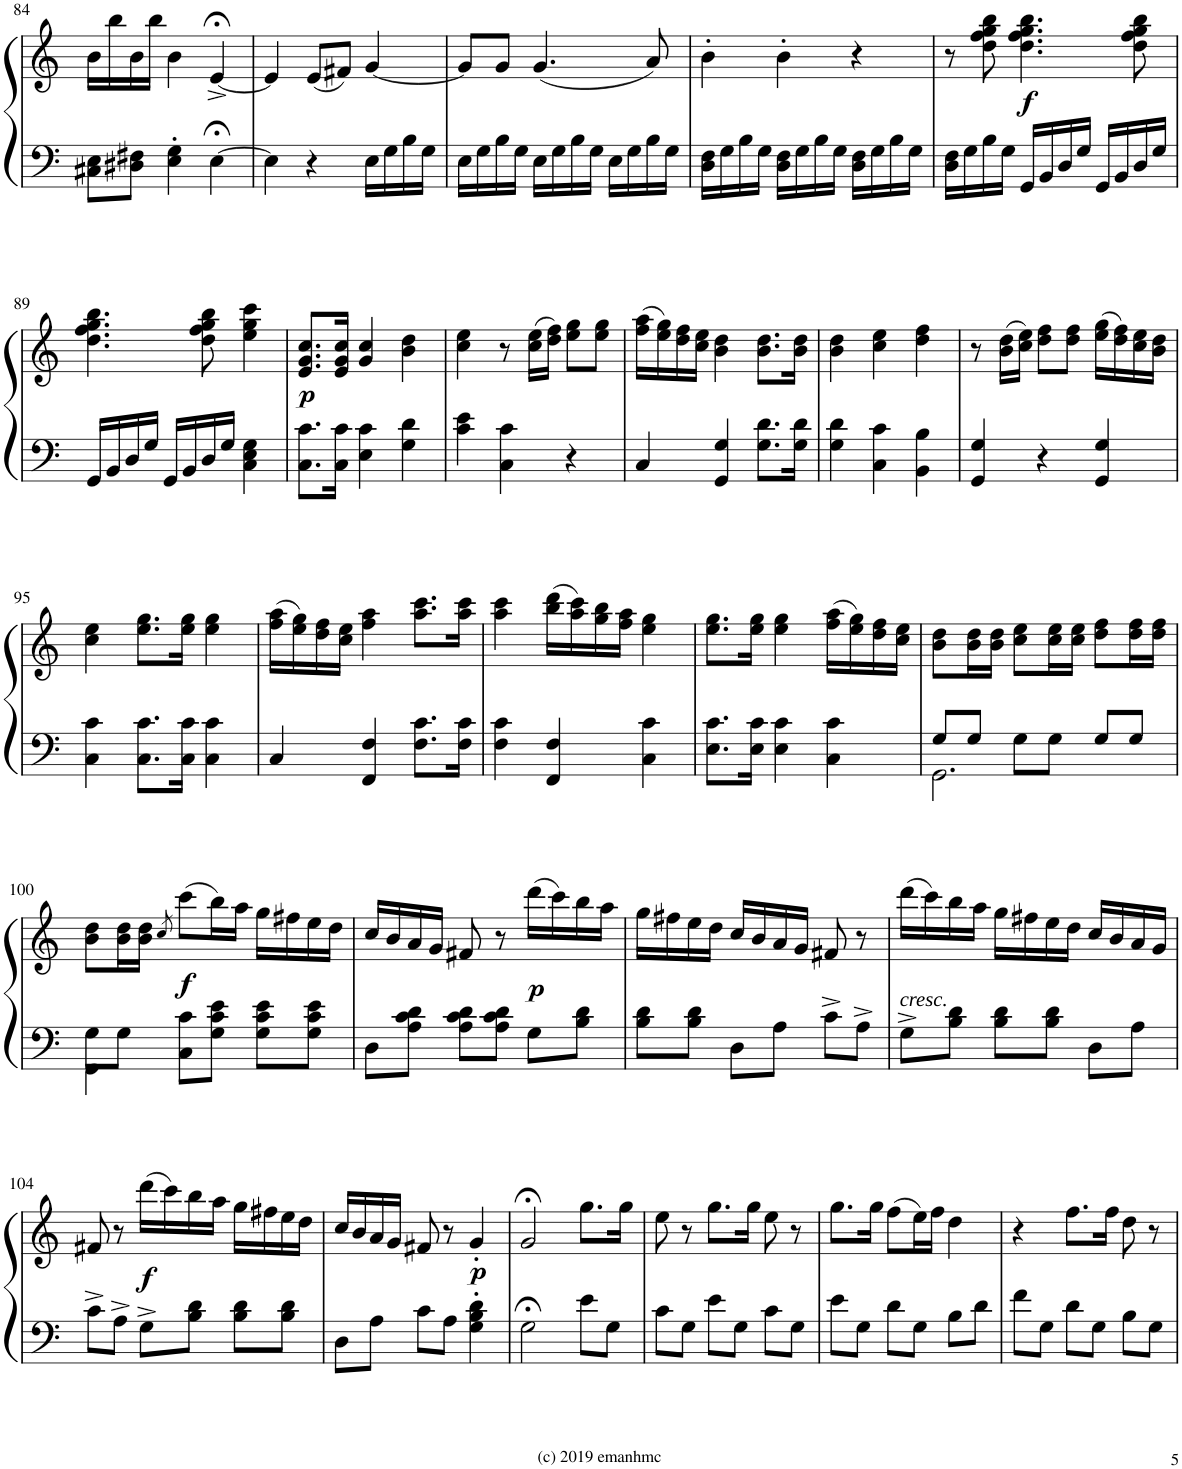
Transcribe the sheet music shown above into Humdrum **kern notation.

**kern	**kern	**dynam
*part1	*part1	*part1
*staff2	*staff1	*staff1/2
*I"Piano	*	*
*I'Pno.	*	*
!!LO:PB:g=z
*clefF4	*clefG2	*
*k[]	*k[]	*
*M3/4	*M3/4	*
=84	=84	=84
8C#X\ 8E\L	16b\LL	.
.	16bb\	.
8D#X\ 8F#X\J	16b\	.
.	16bb\JJ	.
4E\' 4G\'	4b\	.
[4E;<\	[4e;<^/	.
=85	=85	=85
4E\]	4e/]	.
4r	(8e/L	.
.	8f#X/J)	.
16E\LL	[4g/	.
16G\	.	.
16B\	.	.
16G\JJ	.	.
=86	=86	=86
16E\LL	8g/L]	.
16G\	.	.
16B\	8g/J	.
16G\JJ	.	.
16E\LL	(4.g/	.
16G\	.	.
16B\	.	.
16G\JJ	.	.
16E\LL	.	.
16G\	.	.
16B\	8a/)	.
16G\JJ	.	.
=87	=87	=87
16D\ 16F\LL	4b'\	.
16G\	.	.
16B\	.	.
16G\JJ	.	.
16D\ 16F\LL	4b'\	.
16G\	.	.
16B\	.	.
16G\JJ	.	.
16D\ 16F\LL	4r	.
16G\	.	.
16B\	.	.
16G\JJ	.	.
=88	=88	=88
16D\ 16F\LL	8r	.
16G\	.	.
16B\	8dd\ 8ff\ 8gg\ 8bb\	.
16G\JJ	.	.
!	!	!LO:DY:b
16GG/LL	4.dd\ 4.ff\ 4.gg\ 4.bb\	f
16BB/	.	.
16D/	.	.
16G/JJ	.	.
16GG/LL	.	.
16BB/	.	.
16D/	8dd\ 8ff\ 8gg\ 8bb\	.
16G/JJ	.	.
!!LO:LB:g=z
=89	=89	=89
16GG/LL	4.dd\ 4.ff\ 4.gg\ 4.bb\	.
16BB/	.	.
16D/	.	.
16G/JJ	.	.
16GG/LL	.	.
16BB/	.	.
16D/	8dd\ 8ff\ 8gg\ 8bb\	.
16G/JJ	.	.
4C\ 4E\ 4G\	4ee\ 4gg\ 4ccc\	.
=90	=90	=90
!	!	!LO:DY:b
8.C\ 8.c\L	8.e/ 8.g/ 8.cc/L	p
16C\ 16c\Jk	16e/ 16g/ 16cc/Jk	.
4E\ 4c\	4g/ 4cc/	.
4G\ 4d\	4b\ 4dd\	.
=91	=91	=91
4c\ 4e\	4cc\ 4ee\	.
4C\ 4c\	8r	.
.	(16cc\ 16ee\LL	.
.	16dd\ 16ff\JJ)	.
4r	8ee\ 8gg\L	.
.	8ee\ 8gg\J	.
=92	=92	=92
4C/	(16ff\ 16aa\LL	.
.	16ee\ 16gg\)	.
.	16dd\ 16ff\	.
.	16cc\ 16ee\JJ	.
4GG/ 4G/	4b\ 4dd\	.
8.G\ 8.d\L	8.b\ 8.dd\L	.
16G\ 16d\Jk	16b\ 16dd\Jk	.
=93	=93	=93
4G\ 4d\	4b\ 4dd\	.
4C\ 4c\	4cc\ 4ee\	.
4BB\ 4B\	4dd\ 4ff\	.
=94	=94	=94
4GG/ 4G/	8r	.
.	(16b\ 16dd\LL	.
.	16cc\ 16ee\JJ)	.
4r	8dd\ 8ff\L	.
.	8dd\ 8ff\J	.
4GG/ 4G/	(16ee\ 16gg\LL	.
.	16dd\ 16ff\)	.
.	16cc\ 16ee\	.
.	16b\ 16dd\JJ	.
!!LO:LB:g=z
=95	=95	=95
4C\ 4c\	4cc\ 4ee\	.
8.C\ 8.c\L	8.ee\ 8.gg\L	.
16C\ 16c\Jk	16ee\ 16gg\Jk	.
4C\ 4c\	4ee\ 4gg\	.
=96	=96	=96
4C/	(16ff\ 16aa\LL	.
.	16ee\ 16gg\)	.
.	16dd\ 16ff\	.
.	16cc\ 16ee\JJ	.
4FF/ 4F/	4ff\ 4aa\	.
8.F\ 8.c\L	8.aa\ 8.ccc\L	.
16F\ 16c\Jk	16aa\ 16ccc\Jk	.
=97	=97	=97
4F\ 4c\	4aa\ 4ccc\	.
4FF/ 4F/	(16bb\ 16ddd\LL	.
.	16aa\ 16ccc\)	.
.	16gg\ 16bb\	.
.	16ff\ 16aa\JJ	.
4C\ 4c\	4ee\ 4gg\	.
=98	=98	=98
8.E\ 8.c\L	8.ee\ 8.gg\L	.
16E\ 16c\Jk	16ee\ 16gg\Jk	.
4E\ 4c\	4ee\ 4gg\	.
4C\ 4c\	(16ff\ 16aa\LL	.
.	16ee\ 16gg\)	.
.	16dd\ 16ff\	.
.	16cc\ 16ee\JJ	.
=99	=99	=99
*^	*	*
2.GG\	8G/L	8b\ 8dd\L	.
.	8G/J	16b\ 16dd\L	.
.	.	16b\ 16dd\JJ	.
.	8G\L	8cc\ 8ee\L	.
.	8G\J	16cc\ 16ee\L	.
.	.	16cc\ 16ee\JJ	.
.	8G/L	8dd\ 8ff\L	.
.	8G/J	16dd\ 16ff\L	.
.	.	16dd\ 16ff\JJ	.
!!LO:LB:g=z
=100	=100	=100	=100
4GG\	8G\L	8b\ 8dd\L	.
.	8G\J	16b\ 16dd\L	.
.	.	16b\ 16dd\JJ	.
.	.	8qcc/	.
!	!	!	!LO:DY:b
8C\ 8c\L	2ryy	(8ccc\L	f
8G\ 8c\ 8e\J	.	16bb\L)	.
.	.	16aa\JJ	.
8G\ 8c\ 8e\L	.	16gg\LL	.
.	.	16ff#X\	.
8G\ 8c\ 8e\J	.	16ee\	.
.	.	16dd\JJ	.
*v	*v	*	*
=101	=101	=101
8D\L	16cc/LL	.
.	16b/	.
8A\ 8c\ 8d\J	16a/	.
.	16g/JJ	.
8A\ 8c\ 8d\L	8f#X/	.
8A\ 8c\ 8d\J	8r	.
!	!	!LO:DY:b
8G\L	(16ddd\LL	p
.	16ccc\)	.
8B\ 8d\J	16bb\	.
.	16aa\JJ	.
=102	=102	=102
8B\ 8d\L	16gg\LL	.
.	16ff#X\	.
8B\ 8d\J	16ee\	.
.	16dd\JJ	.
8D\L	16cc/LL	.
.	16b/	.
8A\J	16a/	.
.	16g/JJ	.
8c^\L	8f#X/	.
8A^\J	8r	.
=103	=103	=103
!LO:TX:a:i:t=cresc.	!	!
8G^\L	(16ddd\LL	.
.	16ccc\)	.
8B\ 8d\J	16bb\	.
.	16aa\JJ	.
8B\ 8d\L	16gg\LL	.
.	16ff#X\	.
8B\ 8d\J	16ee\	.
.	16dd\JJ	.
8D\L	16cc/LL	.
.	16b/	.
8A\J	16a/	.
.	16g/JJ	.
!!LO:LB:g=z
=104	=104	=104
8c^\L	8f#X/	.
8A^\J	8r	.
!	!	!LO:DY:b
8G^\L	(16ddd\LL	f
.	16ccc\)	.
8B\ 8d\J	16bb\	.
.	16aa\JJ	.
8B\ 8d\L	16gg\LL	.
.	16ff#X\	.
8B\ 8d\J	16ee\	.
.	16dd\JJ	.
=105	=105	=105
8D\L	16cc/LL	.
.	16b/	.
8A\J	16a/	.
.	16g/JJ	.
8c\L	8f#X/	.
8A\J	8r	.
!	!	!LO:DY:b
4G\' 4B\' 4d\'	4g'/	p
=106	=106	=106
2G;<\	2g;</	.
8e\L	8.gg\L	.
8G\J	.	.
.	16gg\Jk	.
=107	=107	=107
8c\L	8ee\	.
8G\J	8r	.
8e\L	8.gg\L	.
8G\J	.	.
.	16gg\Jk	.
8c\L	8ee\	.
8G\J	8r	.
=108	=108	=108
8e\L	8.gg\L	.
8G\J	.	.
.	16gg\Jk	.
8d\L	(8ff\L	.
8G\J	16ee\L)	.
.	16ff\JJ	.
8B\L	4dd\	.
8d\J	.	.
=109	=109	=109
8f\L	4r	.
8G\J	.	.
8d\L	8.ff\L	.
8G\J	.	.
.	16ff\Jk	.
8B\L	8dd\	.
8G\J	8r	.
=	=	=
*-	*-	*-
